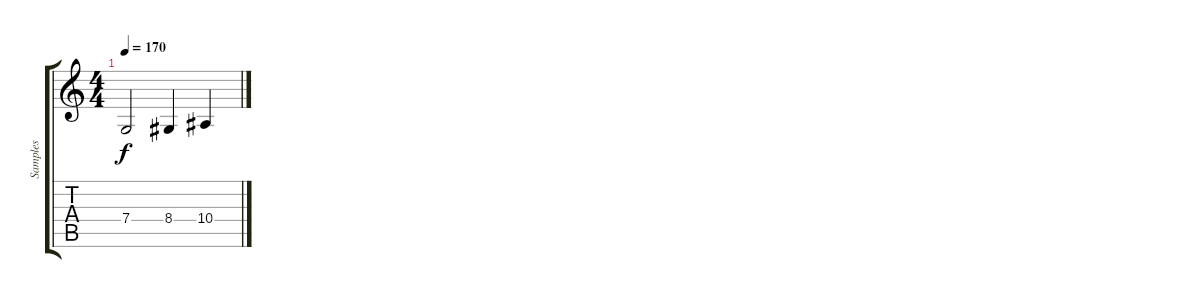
\track ("Samples" "Samples") {instrument lead2sawtooth}
\staff {score tabs}
\tuning (D4 A3 F3 C3 G2 C2) {hide}
\ts (4 4)
\tempo 170
\clef g2
\ks c
7.4{t}.2{dy f} 8.4.4 10.4.4
